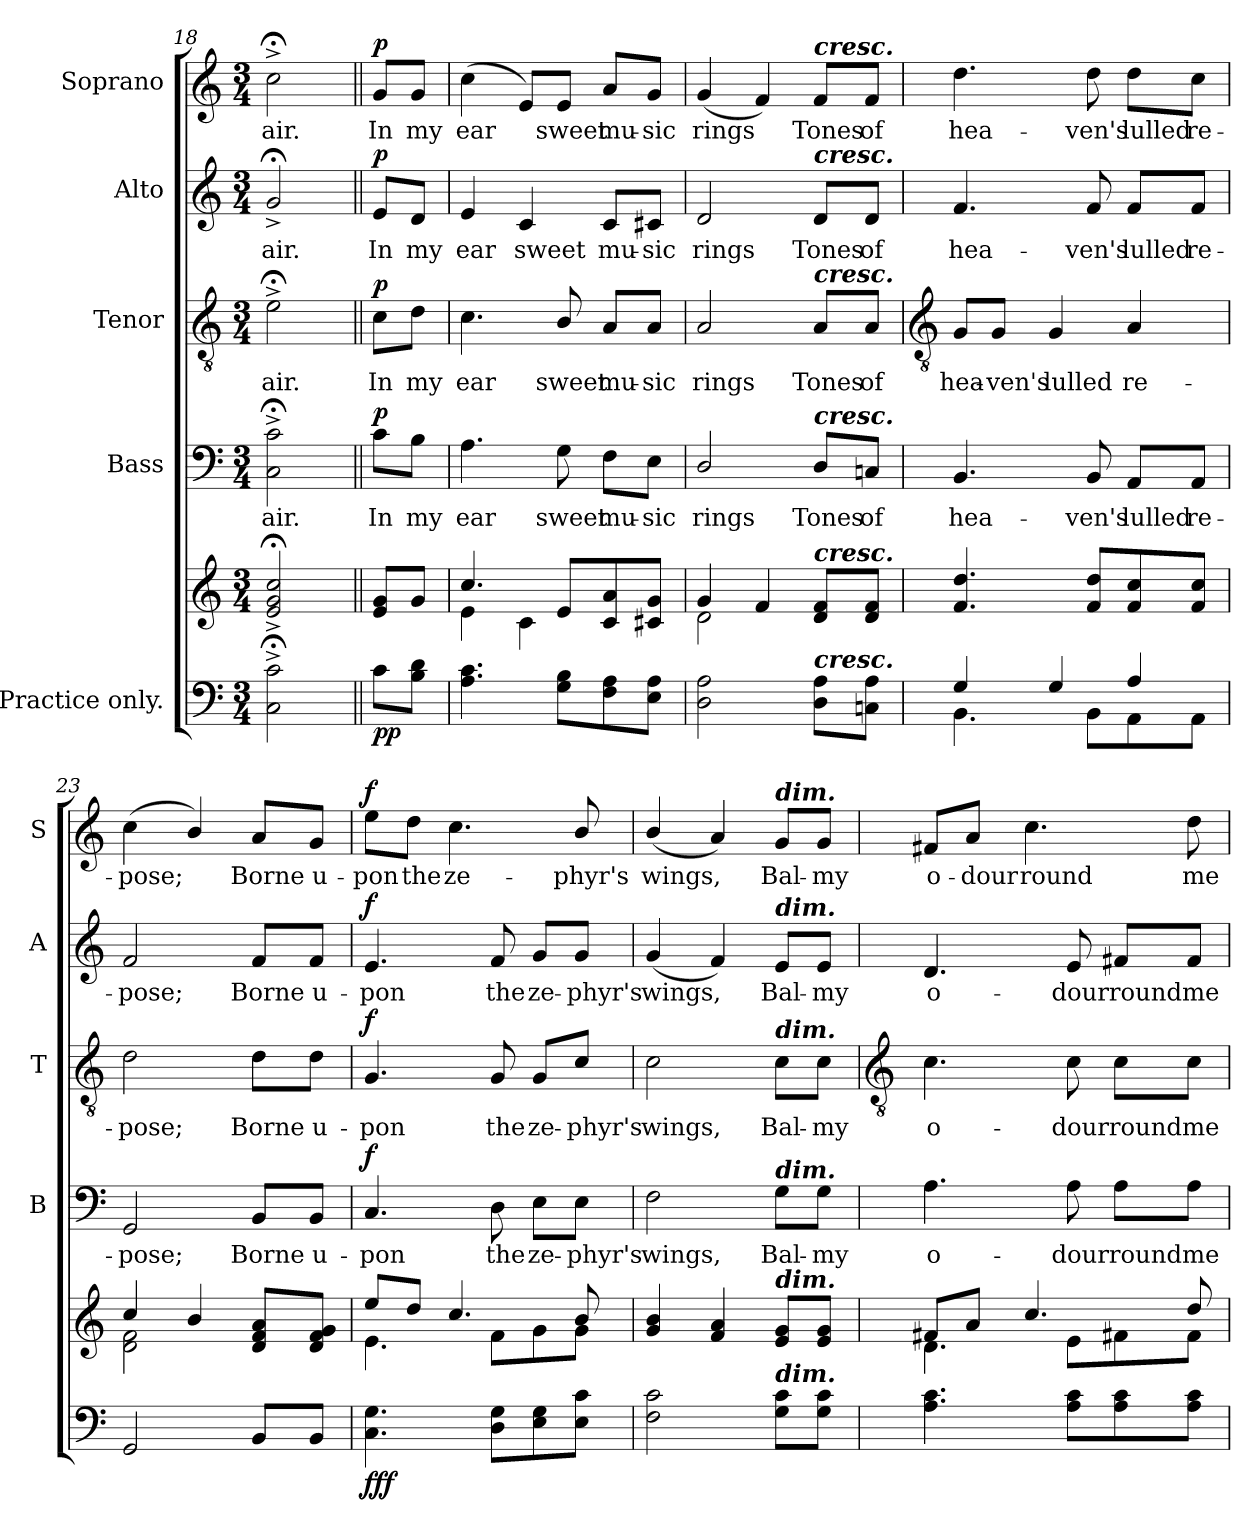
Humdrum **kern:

**kern	**kern	**dynam	**kern	**text	**dynam	**kern	**text	**dynam	**kern	**text	**dynam	**kern	**text	**dynam
*part5	*part5	*part5	*part4	*part4	*part4	*part3	*part3	*part3	*part2	*part2	*part2	*part1	*part1	*part1
*staff6	*staff5	*staff5/6	*staff4	*staff4	*staff4	*staff3	*staff3	*staff3	*staff2	*staff2	*staff2	*staff1	*staff1	*staff1
*I"Practice only.	*	*	*I"Bass	*	*	*I"Tenor	*	*	*I"Alto	*	*	*I"Soprano	*	*
*	*	*	*I'B	*	*	*I'T	*	*	*I'A	*	*	*I'S	*	*
*clefF4	*clefG2	*	*clefF4	*	*	*clefGv2	*	*	*clefG2	*	*	*clefG2	*	*
*k[]	*k[]	*	*k[]	*	*	*k[]	*	*	*k[]	*	*	*k[]	*	*
*C:	*C:	*	*C:	*	*	*C:	*	*	*C:	*	*	*C:	*	*
*M3/4	*M3/4	*	*M3/4	*	*	*M3/4	*	*	*M3/4	*	*	*M3/4	*	*
=18	=18	=18	=18	=18	=18	=18	=18	=18	=18	=18	=18	=18	=18	=18
*	*^	*	*	*	*	*	*	*	*	*	*	*	*	*
!	!	!	!	!	!LO:LY:b	!	!	!LO:LY:b	!	!	!LO:LY:b	!	!	!LO:LY:b	!
2C;<^ 2c;<^	2e/;<^ 2g/;<^ 2cc/;<^	2ryy	.	2C;<^ 2c;<^	air.	.	2e;<^	air.	.	2g;<^	air.	.	2cc;<^	air.	.
=19||	=19||	=19||	=19||	=19||	=19||	=19||	=19||	=19||	=19||	=19||	=19||	=19||	=19||	=19||	=19||
!	!	!	!LO:DY:b=2	!	!LO:LY:b	!	!	!LO:LY:b	!	!	!LO:LY:b	!	!	!LO:LY:b	!
!	!	!	!LO:DY:n=1:b	!	!	!LO:DY:b	!	!	!LO:DY:b	!	!	!LO:DY:b	!	!	!LO:DY:b
8cL	8e/ 8g/L	4ryy	p p	8c\L	In	p	8c\L	In	p	8e/L	In	p	8g/L	In	p
!	!	!	!	!	!LO:LY:b	!	!	!LO:LY:b	!	!	!LO:LY:b	!	!	!LO:LY:b	!
8B 8dJ	8g/J	.	.	8B\J	my	.	8d\J	my	.	8d/J	my	.	8g/J	my	.
=20	=20	=20	=20	=20	=20	=20	=20	=20	=20	=20	=20	=20	=20	=20	=20
!	!	!	!	!	!LO:LY:b	!	!	!LO:LY:b	!	!	!LO:LY:b	!	!	!LO:LY:b	!
4.A 4.c	4.cc/	4e\	.	4.A	ear	.	4.c	ear	.	4e	ear	.	(<4cc	ear	.
!	!	!	!	!	!	!	!	!	!	!	!LO:LY:b	!	!	!	!
.	.	4c\	.	.	.	.	.	.	.	4c	sweet	.	8e/L)	.	.
!	!	!	!	!	!LO:LY:b	!	!	!LO:LY:b	!	!	!	!	!	!LO:LY:b	!
8G 8BL	8e/L	.	.	8G	sweet	.	8B/	sweet	.	.	.	.	8e/J	sweet	.
!	!	!	!	!	!LO:LY:b	!	!	!LO:LY:b	!	!	!LO:LY:b	!	!	!LO:LY:b	!
8F 8A	8c/ 8a/	4ryy	.	8F\L	mu-	.	8A/L	mu-	.	8c/L	mu-	.	8a/L	mu-	.
!	!	!	!	!	!LO:LY:b	!	!	!LO:LY:b	!	!	!LO:LY:b	!	!	!LO:LY:b	!
8E 8AJ	8c#X/ 8g/J	.	.	8E\J	-sic	.	8A/J	-sic	.	8c#X/J	-sic	.	8g/J	-sic	.
=21	=21	=21	=21	=21	=21	=21	=21	=21	=21	=21	=21	=21	=21	=21	=21
!	!	!	!	!	!LO:LY:b	!	!	!LO:LY:b	!	!	!LO:LY:b	!	!	!LO:LY:b	!
2D 2A	4g/	2d\	.	2D/	rings	.	2A	rings	.	2d	rings	.	(<4g	rings	.
.	4f/	.	.	.	.	.	.	.	.	.	.	.	4f)	.	.
!	!	!	!	!	!	!	!	!	!	!	!	!	!LO:TX:a:Bi:t=cresc.	!	!
!	!	!	!	!	!	!	!	!	!	!LO:TX:a:Bi:t=cresc.	!	!	!	!	!
!	!	!	!	!	!	!	!LO:TX:a:Bi:t=cresc.	!	!	!	!	!	!	!	!
!	!	!	!	!LO:TX:a:Bi:t=cresc.	!	!	!	!	!	!	!	!	!	!	!
!	!LO:TX:a:Bi:t=cresc.	!	!	!	!	!	!	!	!	!	!	!	!	!	!
!LO:TX:a:Bi:t=cresc.	!	!	!	!	!	!	!	!	!	!	!	!	!	!	!
!	!	!	!	!	!LO:LY:b	!	!	!LO:LY:b	!	!	!LO:LY:b	!	!	!LO:LY:b	!
8D 8AL	8d/ 8f/L	4ryy	.	8D/L	Tones	.	8A/L	Tones	.	8d/L	Tones	.	8f/L	Tones	.
!	!	!	!	!	!LO:LY:b	!	!	!LO:LY:b	!	!	!LO:LY:b	!	!	!LO:LY:b	!
8Cn 8AJ	8d/ 8f/J	.	.	8Cn/J	of	.	8A/J	of	.	8d/J	of	.	8f/J	of	.
*	*v	*v	*	*	*	*	*	*	*	*	*	*	*	*	*
!!LO:LB:g=z
=22	=22	=22	=22	=22	=22	=22	=22	=22	=22	=22	=22	=22	=22	=22
*	*	*	*	*	*	*clefGv2	*	*	*	*	*	*	*	*
*^	*	*	*	*	*	*	*	*	*	*	*	*	*	*
!	!	!	!	!	!LO:LY:b	!	!	!LO:LY:b	!	!	!LO:LY:b	!	!	!LO:LY:b	!
4G/	4.BB\	4.f/ 4.dd/	.	4.BB	hea-	.	8G/L	hea-	.	4.f	hea-	.	4.dd	hea-	.
!	!	!	!	!	!	!	!	!LO:LY:b	!	!	!	!	!	!	!
.	.	.	.	.	.	.	8G/J	-ven's	.	.	.	.	.	.	.
!	!	!	!	!	!	!	!	!LO:LY:b	!	!	!	!	!	!	!
4G/	.	.	.	.	.	.	4G	lulled	.	.	.	.	.	.	.
!	!	!	!	!	!LO:LY:b	!	!	!	!	!	!LO:LY:b	!	!	!LO:LY:b	!
.	8BB\L	8f/ 8dd/L	.	8BB	-ven's	.	.	.	.	8f	-ven's	.	8dd	-ven's	.
!	!	!	!	!	!LO:LY:b	!	!	!LO:LY:b	!	!	!LO:LY:b	!	!	!LO:LY:b	!
4A/	8AA\	8f/ 8cc/	.	8AA/L	lulled	.	4A	re-	.	8f/L	lulled	.	8dd\L	lulled	.
!	!	!	!	!	!LO:LY:b	!	!	!	!	!	!LO:LY:b	!	!	!LO:LY:b	!
.	8AA\J	8f/ 8cc/J	.	8AA/J	re-	.	.	.	.	8f/J	re-	.	8cc\J	re-	.
=23	=23	=23	=23	=23	=23	=23	=23	=23	=23	=23	=23	=23	=23	=23	=23
*	*	*^	*	*	*	*	*	*	*	*	*	*	*	*	*
!	!	!	!	!	!	!LO:LY:b	!	!	!LO:LY:b	!	!	!LO:LY:b	!	!	!LO:LY:b	!
*v	*v	*	*	*	*	*	*	*	*	*	*	*	*	*	*	*
2GG	4cc/	2d\ 2f\	.	2GG	-pose;	.	2d	-pose;	.	2f	-pose;	.	(<4cc	-pose;	.
.	4b/	.	.	.	.	.	.	.	.	.	.	.	4b/)	.	.
!	!	!	!	!	!LO:LY:b	!	!	!LO:LY:b	!	!	!LO:LY:b	!	!	!LO:LY:b	!
8BBL	8d/ 8f/ 8a/L	4ryy	.	8BB/L	Borne	.	8d\L	Borne	.	8f/L	Borne	.	8a/L	Borne	.
!	!	!	!	!	!LO:LY:b	!	!	!LO:LY:b	!	!	!LO:LY:b	!	!	!LO:LY:b	!
8BBJ	8d/ 8f/ 8g/J	.	.	8BB/J	u-	.	8d\J	u-	.	8f/J	u-	.	8g/J	u-	.
=24	=24	=24	=24	=24	=24	=24	=24	=24	=24	=24	=24	=24	=24	=24	=24
!	!	!	!LO:DY:b=2	!	!LO:LY:b	!	!	!LO:LY:b	!	!	!LO:LY:b	!	!	!LO:LY:b	!
!	!	!	!LO:DY:n=1:b	!	!	!	!	!	!	!	!	!	!	!	!
!	!	!	!LO:DY:n=2:b	!	!	!LO:DY:b	!	!	!LO:DY:b	!	!	!LO:DY:b	!	!	!LO:DY:b
4.C 4.G	8ee/L	4.e\	f f f	4.C	pon	f	4.G	pon	f	4.e	pon	f	8ee\L	pon	f
!	!	!	!	!	!	!	!	!	!	!	!	!	!	!LO:LY:b	!
.	8dd/J	.	.	.	.	.	.	.	.	.	.	.	8dd\J	the	.
!	!	!	!	!	!	!	!	!	!	!	!	!	!	!LO:LY:b	!
.	4.cc/	.	.	.	.	.	.	.	.	.	.	.	4.cc	ze-	.
!	!	!	!	!	!LO:LY:b	!	!	!LO:LY:b	!	!	!LO:LY:b	!	!	!	!
8D 8GL	.	8f\L	.	8D	the	.	8G	the	.	8f	the	.	.	.	.
!	!	!	!	!	!LO:LY:b	!	!	!LO:LY:b	!	!	!LO:LY:b	!	!	!	!
8E 8G	.	8g\	.	8E\L	ze-	.	8G/L	ze-	.	8g/L	ze-	.	.	.	.
!	!	!	!	!	!LO:LY:b	!	!	!LO:LY:b	!	!	!LO:LY:b	!	!	!LO:LY:b	!
8E 8cJ	8b/	8g\J	.	8E\J	-phyr's	.	8c/J	-phyr's	.	8g/J	-phyr's	.	8b/	-phyr's	.
=25	=25	=25	=25	=25	=25	=25	=25	=25	=25	=25	=25	=25	=25	=25	=25
!	!	!	!	!	!LO:LY:b	!	!	!LO:LY:b	!	!	!LO:LY:b	!	!	!LO:LY:b	!
2F 2c	4g/ 4b/	2.ryy	.	2F	wings,	.	2c	wings,	.	(<4g	wings,	.	(<4b/	wings,	.
.	4f/ 4a/	.	.	.	.	.	.	.	.	4f)	.	.	4a)	.	.
!	!	!	!	!	!	!	!	!	!	!	!	!	!LO:TX:a:Bi:t=dim.	!	!
!	!	!	!	!	!	!	!	!	!	!LO:TX:a:Bi:t=dim.	!	!	!	!	!
!	!	!	!	!	!	!	!LO:TX:a:Bi:t=dim.	!	!	!	!	!	!	!	!
!	!	!	!	!LO:TX:a:Bi:t=dim.	!	!	!	!	!	!	!	!	!	!	!
!	!LO:TX:a:Bi:t=dim.	!	!	!	!	!	!	!	!	!	!	!	!	!	!
!LO:TX:a:Bi:t=dim.	!	!	!	!	!	!	!	!	!	!	!	!	!	!	!
!	!	!	!	!	!LO:LY:b	!	!	!LO:LY:b	!	!	!LO:LY:b	!	!	!LO:LY:b	!
8G 8cL	8e/ 8g/L	.	.	8G\L	Bal-	.	8c\L	Bal-	.	8e/L	Bal-	.	8g/L	Bal-	.
!	!	!	!	!	!LO:LY:b	!	!	!LO:LY:b	!	!	!LO:LY:b	!	!	!LO:LY:b	!
8G 8cJ	8e/ 8g/J	.	.	8G\J	-my	.	8c\J	-my	.	8e/J	-my	.	8g/J	-my	.
!!LO:LB:g=z
=26	=26	=26	=26	=26	=26	=26	=26	=26	=26	=26	=26	=26	=26	=26	=26
*	*	*	*	*	*	*	*clefGv2	*	*	*	*	*	*	*	*
!	!	!	!	!	!LO:LY:b	!	!	!LO:LY:b	!	!	!LO:LY:b	!	!	!LO:LY:b	!
4.A 4.c	8f#X/L	4.d\	.	4.A	o-	.	4.c	o-	.	4.d	o-	.	8f#X/L	o-	.
!	!	!	!	!	!	!	!	!	!	!	!	!	!	!LO:LY:b	!
.	8a/J	.	.	.	.	.	.	.	.	.	.	.	8a/J	-dour	.
!	!	!	!	!	!	!	!	!	!	!	!	!	!	!LO:LY:b	!
.	4.cc/	.	.	.	.	.	.	.	.	.	.	.	4.cc	round	.
!	!	!	!	!	!LO:LY:b	!	!	!LO:LY:b	!	!	!LO:LY:b	!	!	!	!
8A 8cL	.	8e\L	.	8A	-dour	.	8c	-dour	.	8e	-dour	.	.	.	.
!	!	!	!	!	!LO:LY:b	!	!	!LO:LY:b	!	!	!LO:LY:b	!	!	!	!
8A 8c	.	8f#X\	.	8A\L	round	.	8c\L	round	.	8f#X/L	round	.	.	.	.
!	!	!	!	!	!LO:LY:b	!	!	!LO:LY:b	!	!	!LO:LY:b	!	!	!LO:LY:b	!
8A 8cJ	8dd/	8f#\J	.	8A\J	me	.	8c\J	me	.	8f#/J	me	.	8dd	me	.
*	*v	*v	*	*	*	*	*	*	*	*	*	*	*	*	*
=	=	=	=	=	=	=	=	=	=	=	=	=	=	=
*-	*-	*-	*-	*-	*-	*-	*-	*-	*-	*-	*-	*-	*-	*-
